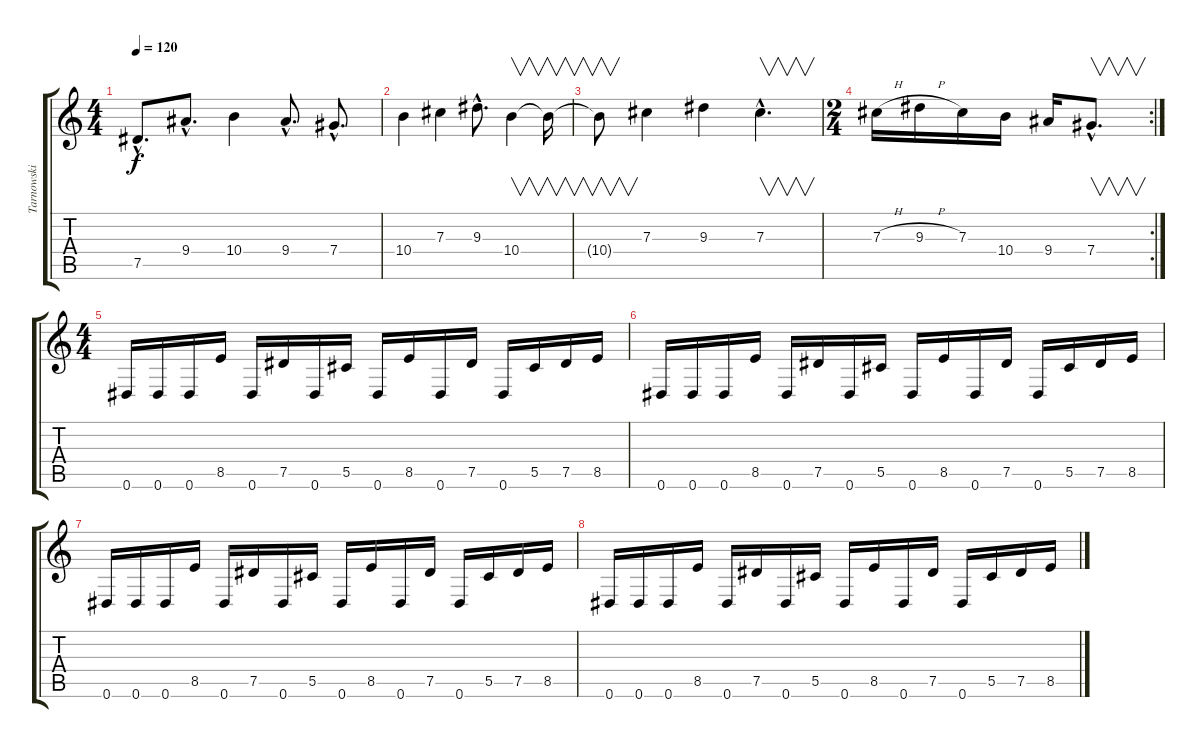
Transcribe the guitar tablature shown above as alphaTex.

\track ("Tarnowski" "Tarnowski") {instrument distortionguitar}
\staff {score tabs}
\tuning (Eb4 Bb3 Gb3 Db3 Ab2 Eb2) {hide}
\ts (4 4)
\tempo 120
\clef g2
\ks c
7.5{hac}.8{d dy f} 9.4{hac}.8{d} 10.4.4 9.4{hac}.8{d} 7.4{hac}.8{d} |
10.4.4 7.3.4 9.3{hac}.8{d} 10.4.4{v} 10.4{t}.16{v} |
10.4{t}.8{v} 7.3.4 9.3.4 7.3{hac}.4{v d} |
\rc 2
\ts (2 4)
7.3{h}.16 9.3{h}.16 7.3.16 10.4.16 9.4.16 7.4{hac}.8{v d} |
\ts (4 4)
0.6.16 0.6.16 0.6.16 8.5.16 0.6.16 7.5.16 0.6.16 5.5.16 0.6.16 8.5.16 0.6.16 7.5.16 0.6.16 5.5.16 7.5.16 8.5.16 |
0.6.16 0.6.16 0.6.16 8.5.16 0.6.16 7.5.16 0.6.16 5.5.16 0.6.16 8.5.16 0.6.16 7.5.16 0.6.16 5.5.16 7.5.16 8.5.16 |
0.6.16 0.6.16 0.6.16 8.5.16 0.6.16 7.5.16 0.6.16 5.5.16 0.6.16 8.5.16 0.6.16 7.5.16 0.6.16 5.5.16 7.5.16 8.5.16 |
0.6.16 0.6.16 0.6.16 8.5.16 0.6.16 7.5.16 0.6.16 5.5.16 0.6.16 8.5.16 0.6.16 7.5.16 0.6.16 5.5.16 7.5.16 8.5.16
